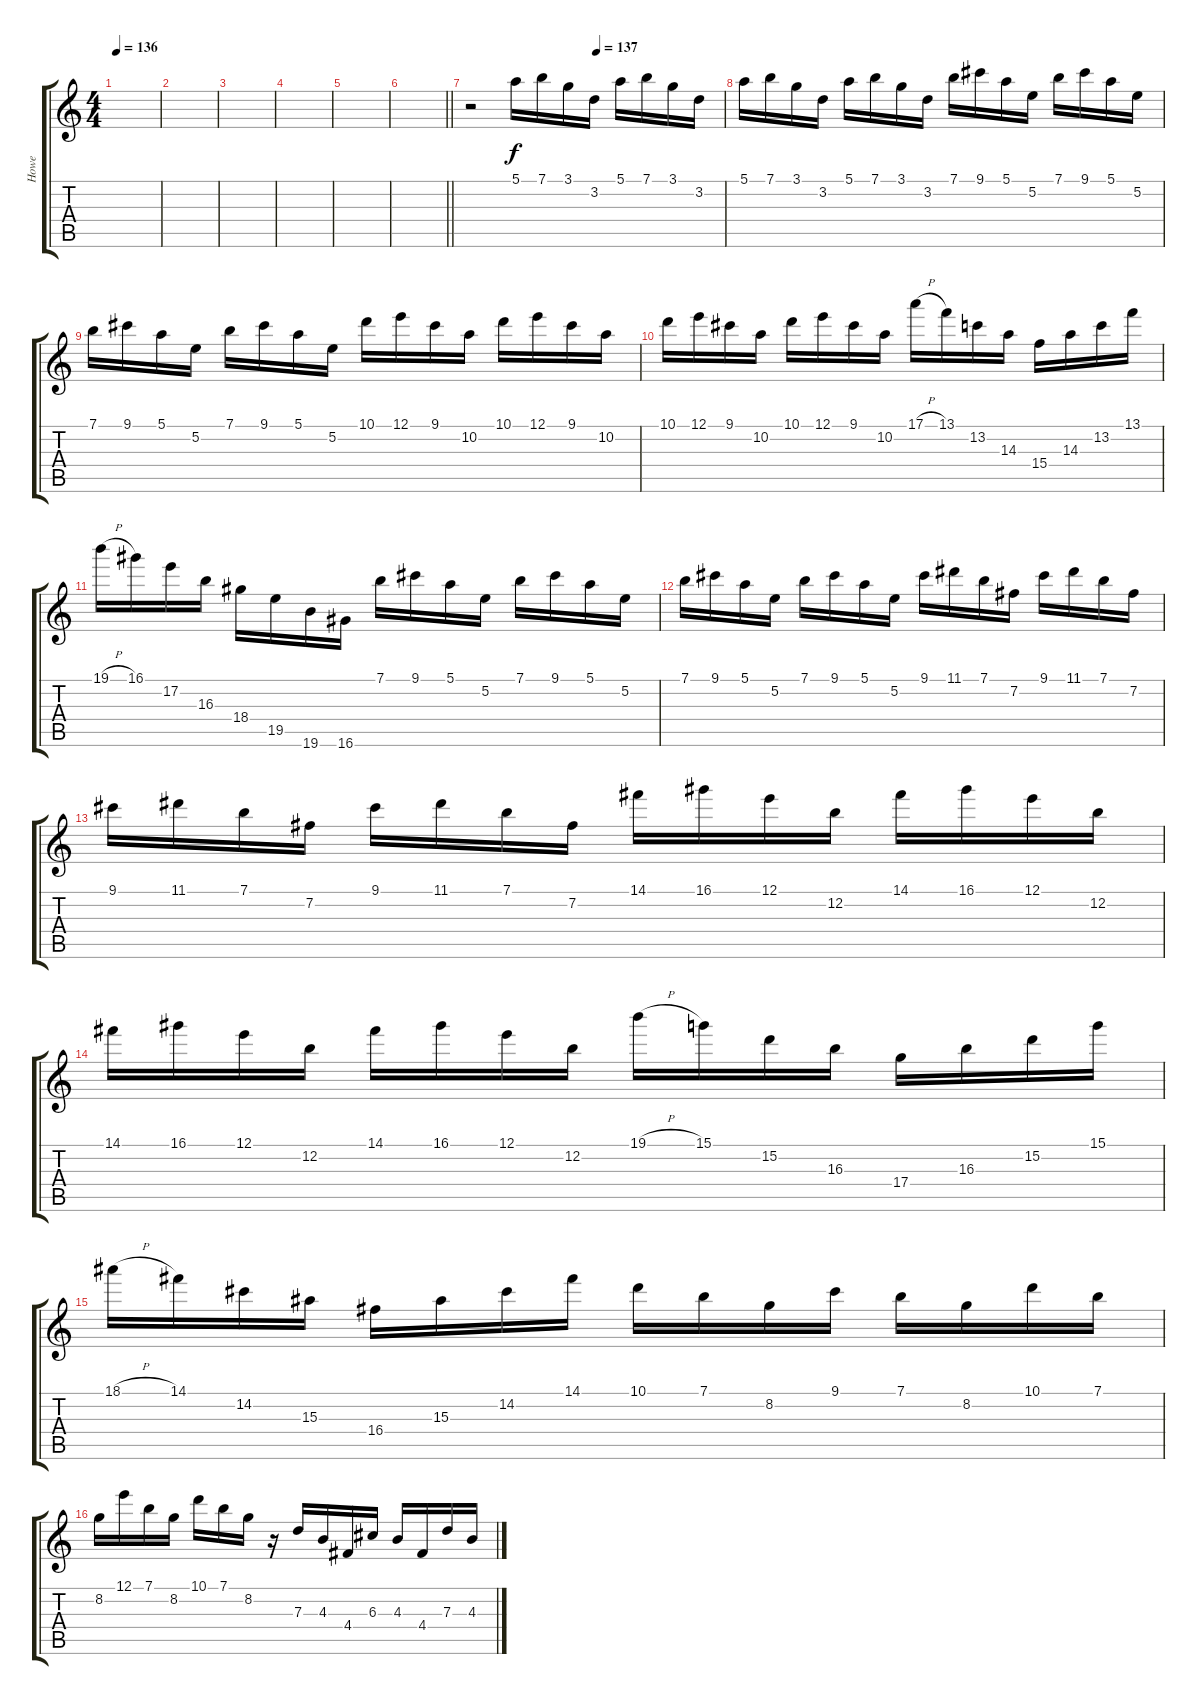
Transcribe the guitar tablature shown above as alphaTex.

\track ("Howe" "Howe") {instrument distortionguitar}
\staff {score tabs}
\tuning (E4 B3 G3 D3 A2 E2) {hide}
\ts (4 4)
\tempo 136
\clef g2
\ks c
|
|
|
|
|
\barLineRight lightlight
|
\section ("" "")
\tempo (137 0.5)
r.2 5.1.16{dy f instrument distortionguitar} 7.1.16 3.1.16 3.2.16 5.1.16 7.1.16 3.1.16 3.2.16 |
5.1.16 7.1.16 3.1.16 3.2.16 5.1.16 7.1.16 3.1.16 3.2.16 7.1.16 9.1.16 5.1.16 5.2.16 7.1.16 9.1.16 5.1.16 5.2.16 |
7.1.16 9.1.16 5.1.16 5.2.16 7.1.16 9.1.16 5.1.16 5.2.16 10.1.16 12.1.16 9.1.16 10.2.16 10.1.16 12.1.16 9.1.16 10.2.16 |
10.1.16 12.1.16 9.1.16 10.2.16 10.1.16 12.1.16 9.1.16 10.2.16 17.1{h}.16 13.1.16 13.2.16 14.3.16 15.4.16 14.3.16 13.2.16 13.1.16 |
19.1{h}.16 16.1.16 17.2.16 16.3.16 18.4.16 19.5.16 19.6.16 16.6.16 7.1.16 9.1.16 5.1.16 5.2.16 7.1.16 9.1.16 5.1.16 5.2.16 |
7.1.16 9.1.16 5.1.16 5.2.16 7.1.16 9.1.16 5.1.16 5.2.16 9.1.16 11.1.16 7.1.16 7.2.16 9.1.16 11.1.16 7.1.16 7.2.16 |
9.1.16 11.1.16 7.1.16 7.2.16 9.1.16 11.1.16 7.1.16 7.2.16 14.1.16 16.1.16 12.1.16 12.2.16 14.1.16 16.1.16 12.1.16 12.2.16 |
14.1.16 16.1.16 12.1.16 12.2.16 14.1.16 16.1.16 12.1.16 12.2.16 19.1{h}.16 15.1.16 15.2.16 16.3.16 17.4.16 16.3.16 15.2.16 15.1.16 |
18.1{h}.16 14.1.16 14.2.16 15.3.16 16.4.16 15.3.16 14.2.16 14.1.16 10.1.16 7.1.16 8.2.16 9.1.16 7.1.16 8.2.16 10.1.16 7.1.16 |
8.2.16 12.1.16 7.1.16 8.2.16 10.1.16 7.1.16 8.2.16 r.16 7.3.16 4.3.16 4.4.16 6.3.16 4.3.16 4.4.16 7.3.16 4.3.16
